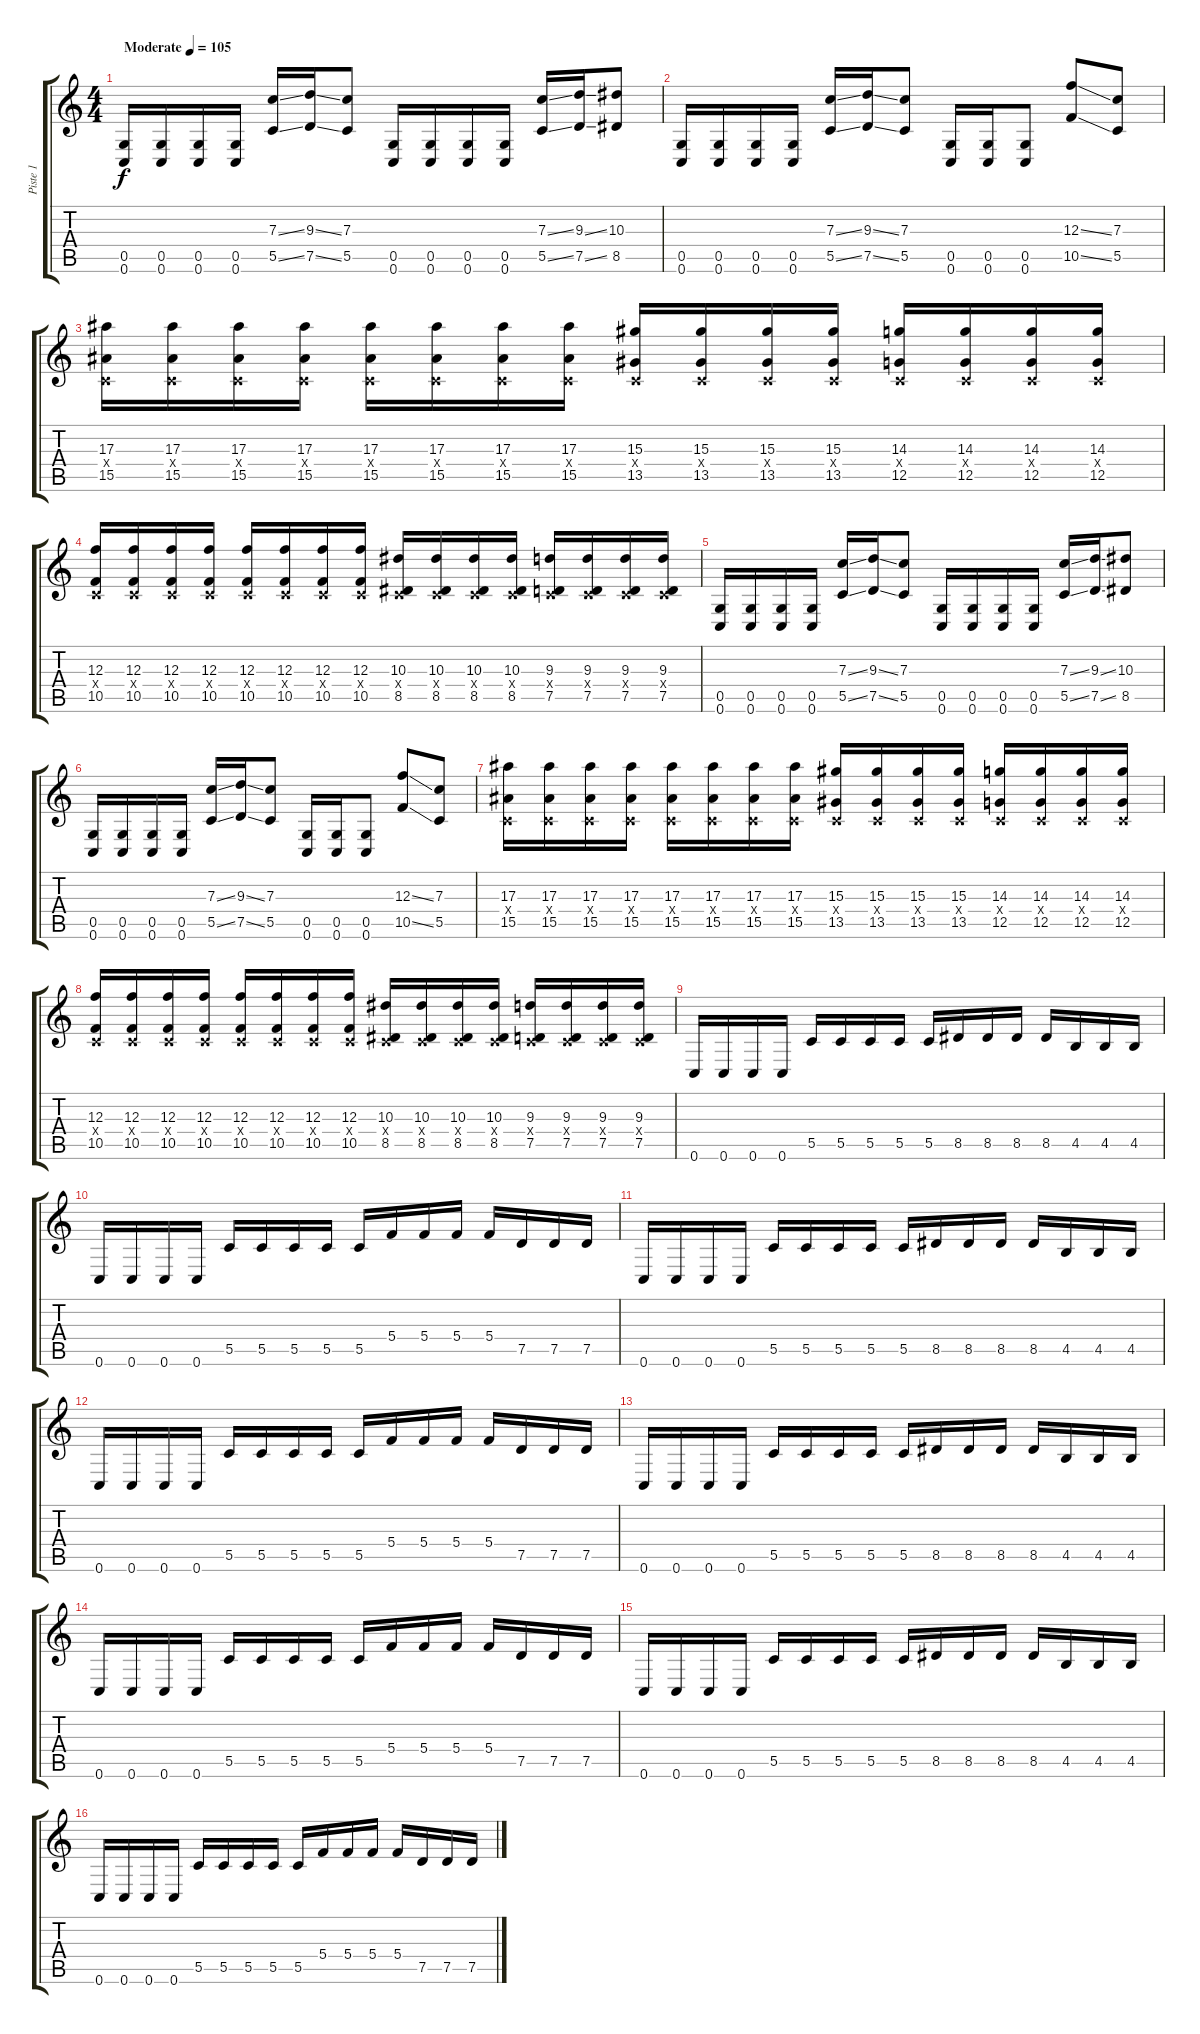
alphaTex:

\track ("Piste 1" "Piste 1") {instrument distortionguitar}
\staff {score tabs}
\tuning (D4 A3 F3 C3 G2 C2) {hide}
\ts (4 4)
\tempo (105 "Moderate")
\clef g2
\ks c
(0.5 0.6).16{dy f instrument distortionguitar} (0.5 0.6).16 (0.5 0.6).16 (0.5 0.6).16 (7.3{ss} 5.5{ss}).16 (9.3{ss} 7.5{ss}).16 (7.3 5.5).8 (0.5 0.6).16 (0.5 0.6).16 (0.5 0.6).16 (0.5 0.6).16 (7.3{ss} 5.5{ss}).16 (9.3{ss} 7.5{ss}).16 (10.3 8.5).8 |
(0.5 0.6).16 (0.5 0.6).16 (0.5 0.6).16 (0.5 0.6).16 (7.3{ss} 5.5{ss}).16 (9.3{ss} 7.5{ss}).16 (7.3 5.5).8 (0.5 0.6).16 (0.5 0.6).16 (0.5 0.6).8 (12.3{ss} 10.5{ss}).8 (7.3 5.5).8 |
(17.3 0.4{x} 15.5).16 (17.3 0.4{x} 15.5).16 (17.3 0.4{x} 15.5).16 (17.3 0.4{x} 15.5).16 (17.3 0.4{x} 15.5).16 (17.3 0.4{x} 15.5).16 (17.3 0.4{x} 15.5).16 (17.3 0.4{x} 15.5).16 (15.3 0.4{x} 13.5).16 (15.3 0.4{x} 13.5).16 (15.3 0.4{x} 13.5).16 (15.3 0.4{x} 13.5).16 (14.3 0.4{x} 12.5).16 (14.3 0.4{x} 12.5).16 (14.3 0.4{x} 12.5).16 (14.3 0.4{x} 12.5).16 |
(12.3 0.4{x} 10.5).16 (12.3 0.4{x} 10.5).16 (12.3 0.4{x} 10.5).16 (12.3 0.4{x} 10.5).16 (12.3 0.4{x} 10.5).16 (12.3 0.4{x} 10.5).16 (12.3 0.4{x} 10.5).16 (12.3 0.4{x} 10.5).16 (10.3 0.4{x} 8.5).16 (10.3 0.4{x} 8.5).16 (10.3 0.4{x} 8.5).16 (10.3 0.4{x} 8.5).16 (9.3 0.4{x} 7.5).16 (9.3 0.4{x} 7.5).16 (9.3 0.4{x} 7.5).16 (9.3 0.4{x} 7.5).16 |
(0.5 0.6).16 (0.5 0.6).16 (0.5 0.6).16 (0.5 0.6).16 (7.3{ss} 5.5{ss}).16 (9.3{ss} 7.5{ss}).16 (7.3 5.5).8 (0.5 0.6).16 (0.5 0.6).16 (0.5 0.6).16 (0.5 0.6).16 (7.3{ss} 5.5{ss}).16 (9.3{ss} 7.5{ss}).16 (10.3 8.5).8 |
(0.5 0.6).16 (0.5 0.6).16 (0.5 0.6).16 (0.5 0.6).16 (7.3{ss} 5.5{ss}).16 (9.3{ss} 7.5{ss}).16 (7.3 5.5).8 (0.5 0.6).16 (0.5 0.6).16 (0.5 0.6).8 (12.3{ss} 10.5{ss}).8 (7.3 5.5).8 |
(17.3 0.4{x} 15.5).16 (17.3 0.4{x} 15.5).16 (17.3 0.4{x} 15.5).16 (17.3 0.4{x} 15.5).16 (17.3 0.4{x} 15.5).16 (17.3 0.4{x} 15.5).16 (17.3 0.4{x} 15.5).16 (17.3 0.4{x} 15.5).16 (15.3 0.4{x} 13.5).16 (15.3 0.4{x} 13.5).16 (15.3 0.4{x} 13.5).16 (15.3 0.4{x} 13.5).16 (14.3 0.4{x} 12.5).16 (14.3 0.4{x} 12.5).16 (14.3 0.4{x} 12.5).16 (14.3 0.4{x} 12.5).16 |
(12.3 0.4{x} 10.5).16 (12.3 0.4{x} 10.5).16 (12.3 0.4{x} 10.5).16 (12.3 0.4{x} 10.5).16 (12.3 0.4{x} 10.5).16 (12.3 0.4{x} 10.5).16 (12.3 0.4{x} 10.5).16 (12.3 0.4{x} 10.5).16 (10.3 0.4{x} 8.5).16 (10.3 0.4{x} 8.5).16 (10.3 0.4{x} 8.5).16 (10.3 0.4{x} 8.5).16 (9.3 0.4{x} 7.5).16 (9.3 0.4{x} 7.5).16 (9.3 0.4{x} 7.5).16 (9.3 0.4{x} 7.5).16 |
0.6.16 0.6.16 0.6.16 0.6.16 5.5.16 5.5.16 5.5.16 5.5.16 5.5.16 8.5.16 8.5.16 8.5.16 8.5.16 4.5.16 4.5.16 4.5.16 |
0.6.16 0.6.16 0.6.16 0.6.16 5.5.16 5.5.16 5.5.16 5.5.16 5.5.16 5.4.16 5.4.16 5.4.16 5.4.16 7.5.16 7.5.16 7.5.16 |
0.6.16 0.6.16 0.6.16 0.6.16 5.5.16 5.5.16 5.5.16 5.5.16 5.5.16 8.5.16 8.5.16 8.5.16 8.5.16 4.5.16 4.5.16 4.5.16 |
0.6.16 0.6.16 0.6.16 0.6.16 5.5.16 5.5.16 5.5.16 5.5.16 5.5.16 5.4.16 5.4.16 5.4.16 5.4.16 7.5.16 7.5.16 7.5.16 |
0.6.16 0.6.16 0.6.16 0.6.16 5.5.16 5.5.16 5.5.16 5.5.16 5.5.16 8.5.16 8.5.16 8.5.16 8.5.16 4.5.16 4.5.16 4.5.16 |
0.6.16 0.6.16 0.6.16 0.6.16 5.5.16 5.5.16 5.5.16 5.5.16 5.5.16 5.4.16 5.4.16 5.4.16 5.4.16 7.5.16 7.5.16 7.5.16 |
0.6.16 0.6.16 0.6.16 0.6.16 5.5.16 5.5.16 5.5.16 5.5.16 5.5.16 8.5.16 8.5.16 8.5.16 8.5.16 4.5.16 4.5.16 4.5.16 |
0.6.16 0.6.16 0.6.16 0.6.16 5.5.16 5.5.16 5.5.16 5.5.16 5.5.16 5.4.16 5.4.16 5.4.16 5.4.16 7.5.16 7.5.16 7.5.16
